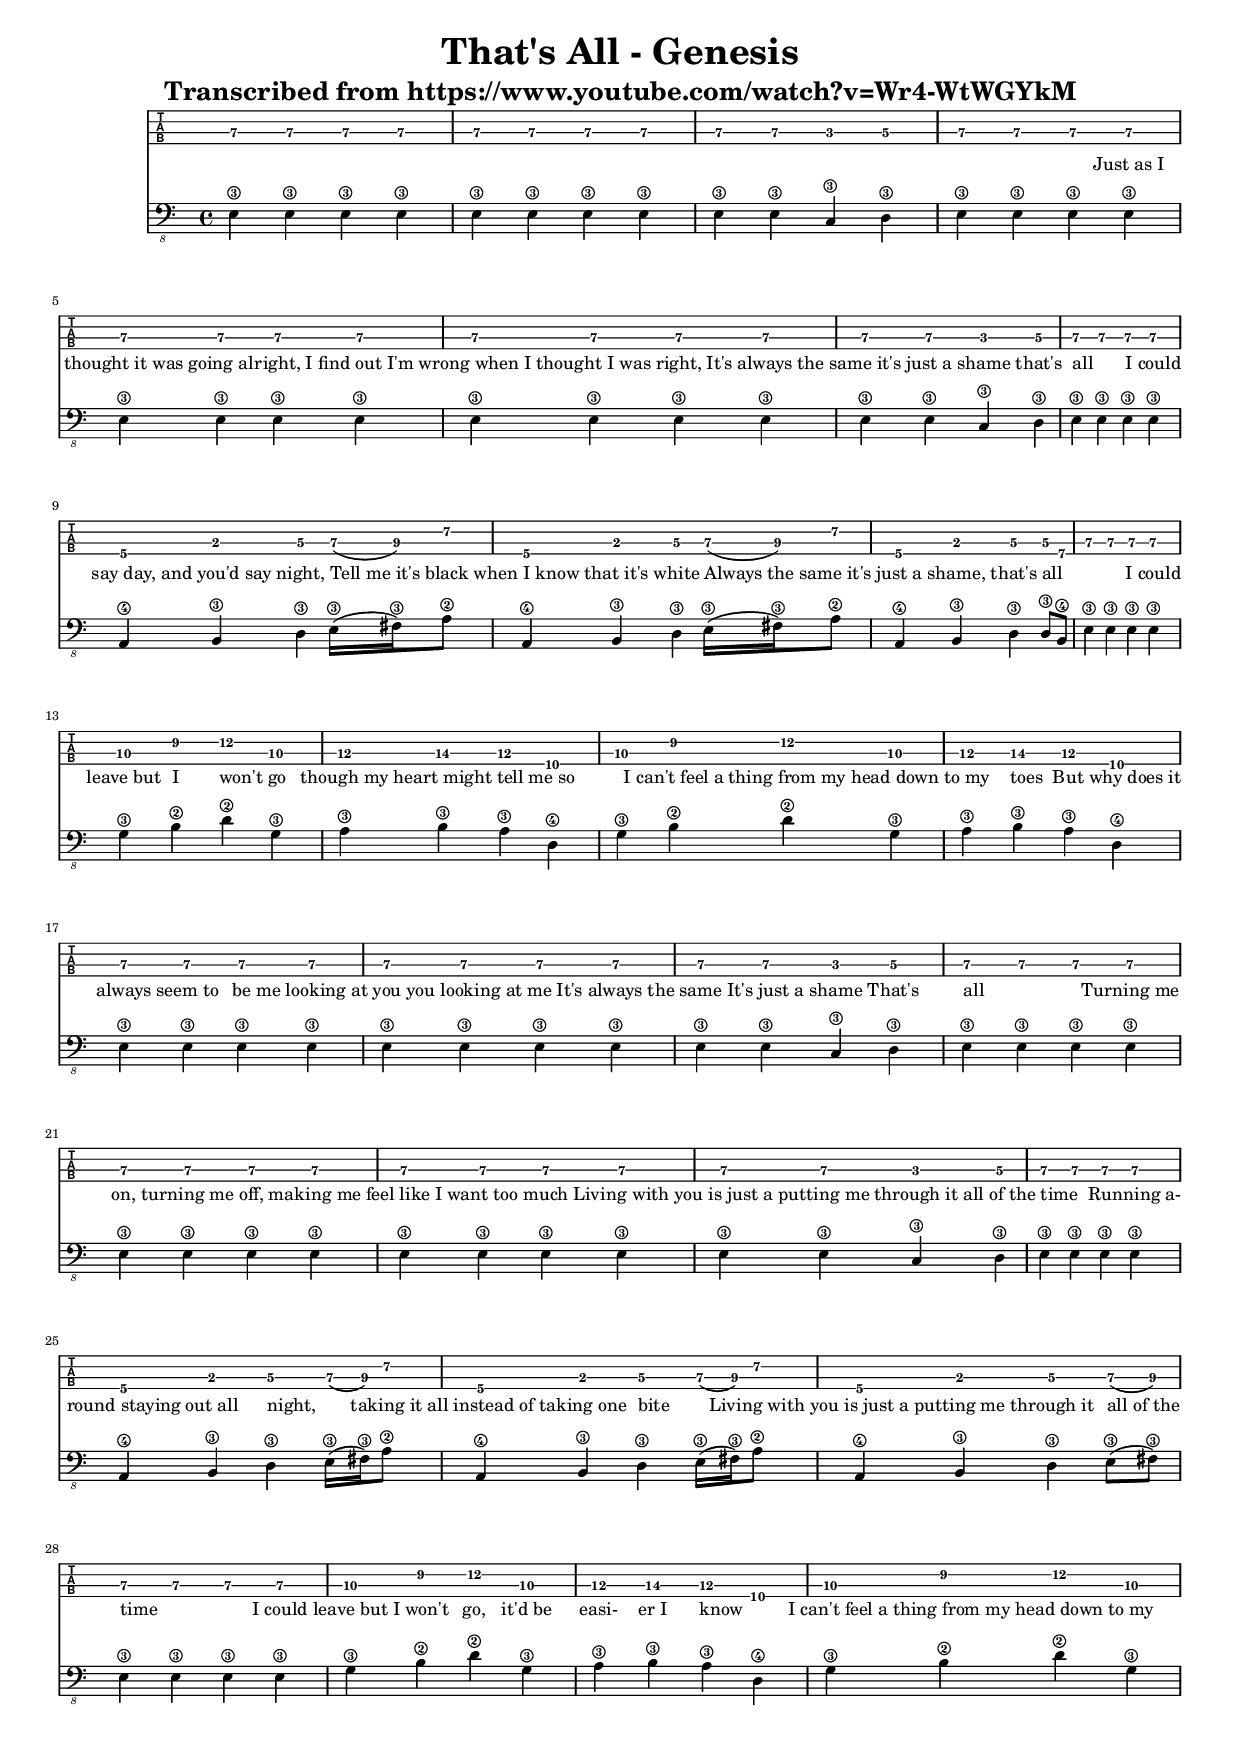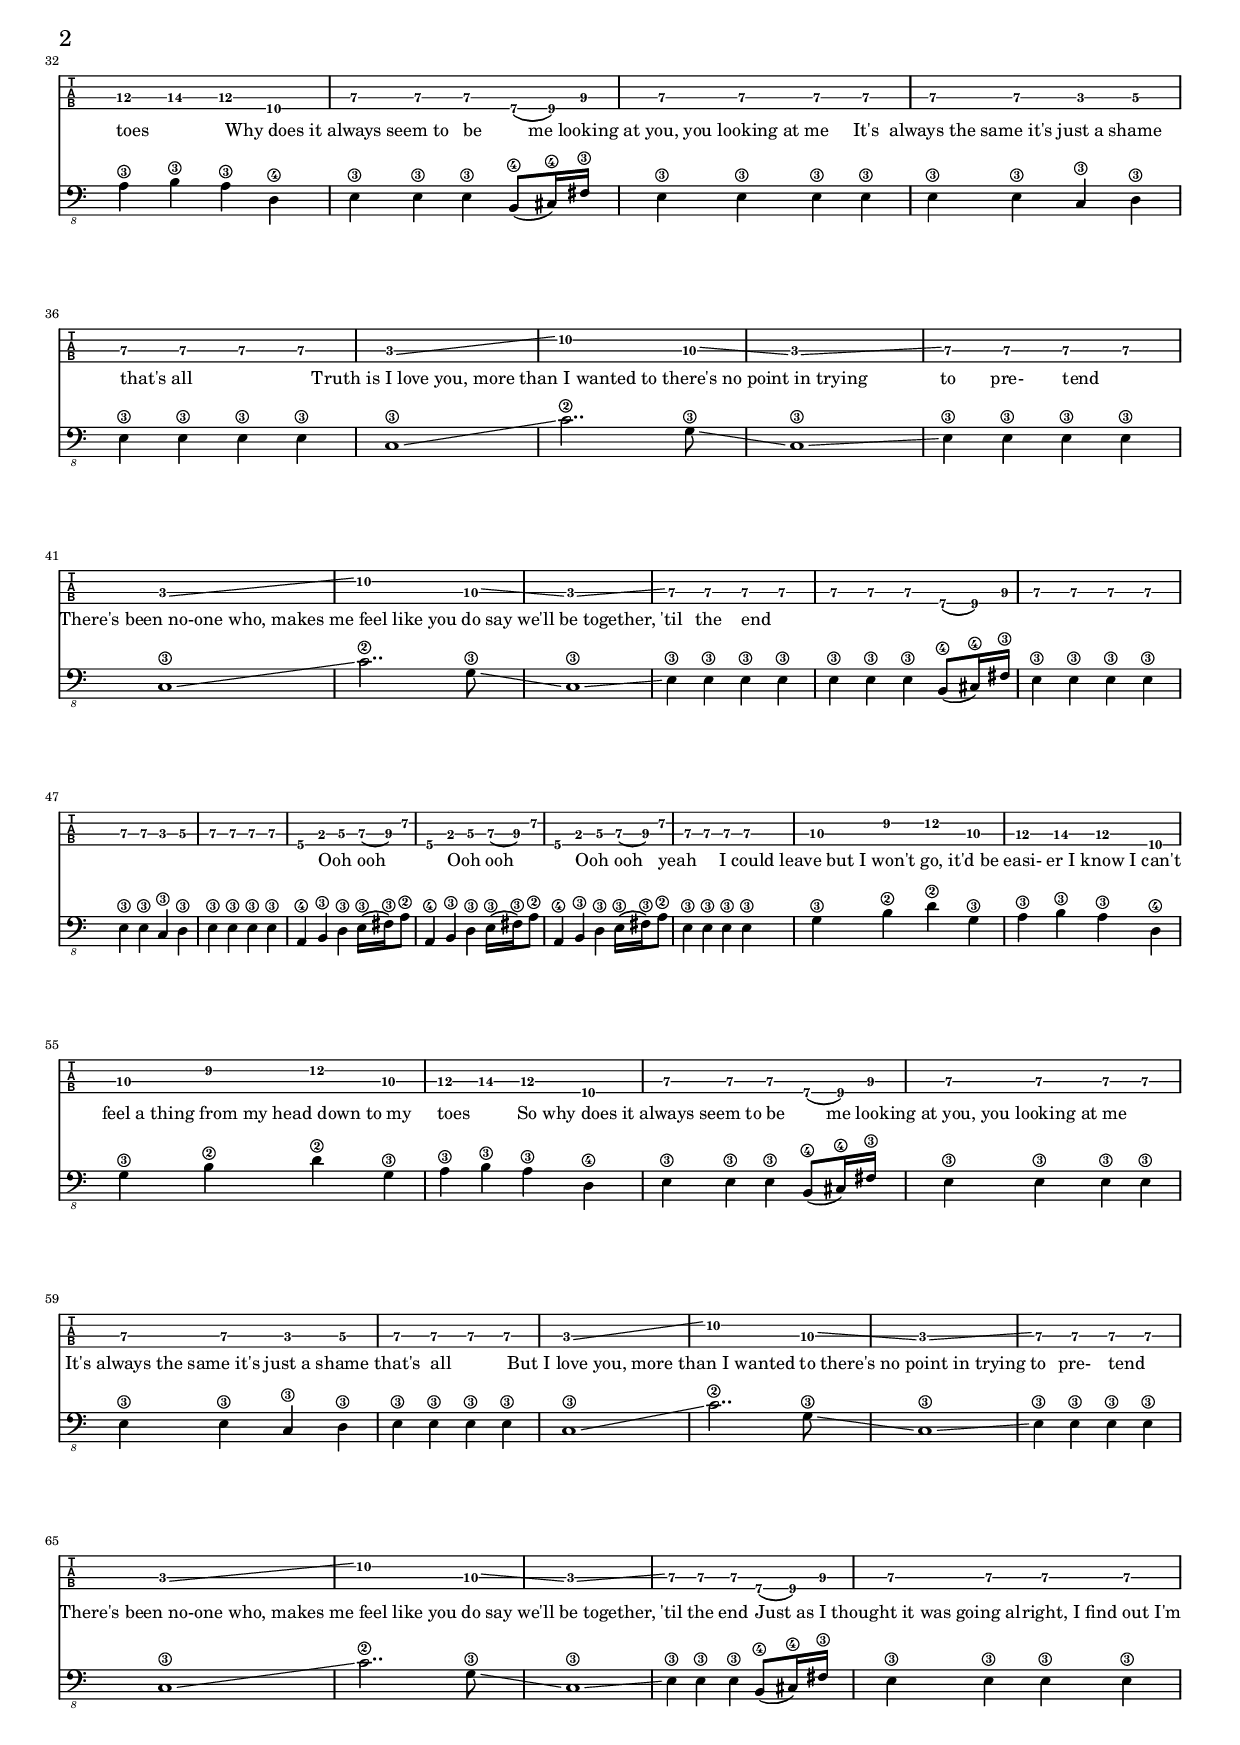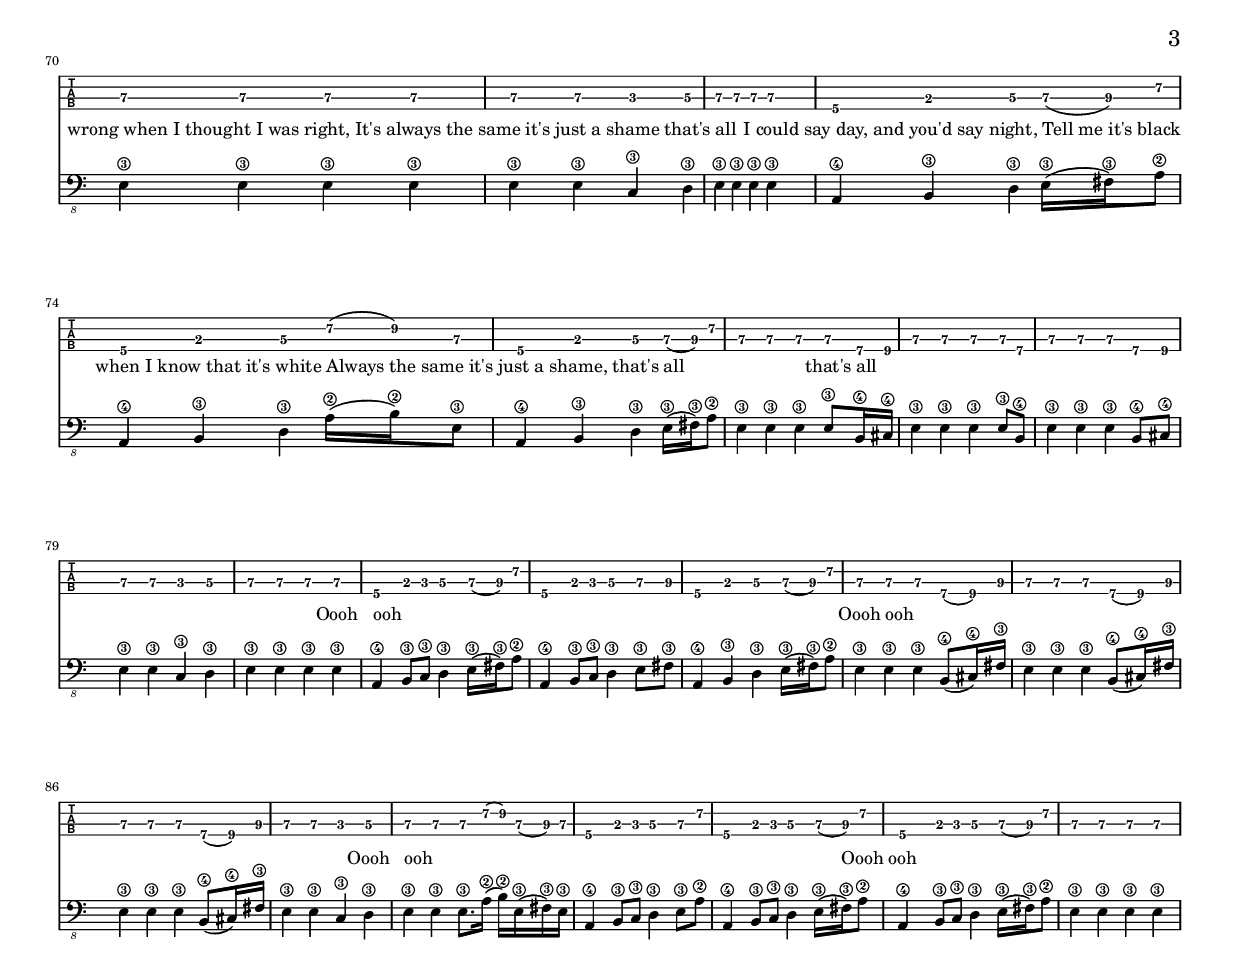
\version "2.16.0"  % necessary for upgrading to future LilyPond versions.


\header{
  
title = "That's All - Genesis"
  
subtitle = "Transcribed from https://www.youtube.com/watch?v=Wr4-WtWGYkM"
}

%emptymusic = {
 % \repeat unfold 10 % Change this for more lines.
 % { s1\break }
%}

\score {
	
<<
		
\new TabStaff 
\new TabVoice = "voice" 
%\with {stringTunings = #bass-tuning} 
{
		  
\set Staff.midiInstrument = #"electric bass (finger)"
			
\clef moderntab
	
\set TabStaff.stringTunings = #bass-tuning
\relative c, {
e\3 e\3 e\3 e\3 
			  
e\3 e\3 e\3 e\3 
			  
e\3 e\3 c\3 d\3 
			  
e\3 e\3 e\3 e\3 %\break
			  
e\3 e\3 e\3 e\3 
			  
e\3 e\3 e\3 e\3 
			  
e\3 e\3 c\3 d\3 
			  
e\3 e\3 e\3 e\3 %\break
			  
a,\4 b\3 d\3 e16\3 (fis16\3) a8\2 
			  
a,4\4 b\3 d\3 e16\3 (fis16\3) a8\2 
			  
a,4\4 b\3 d\3 d8\3 b\4
			  
e4\3 e\3 e\3 e\3 %\break

g\3  b\2 d\2 g,\3

a\3 b\3 a\3 d,\4

g\3 b\2 d\2 g,\3

a\3 b\3 a\3 d,\4 %\break

e\3 e\3 e\3 e\3 
			  
e\3 e\3 e\3 e\3 
			  
e\3 e\3 c\3 d\3 
			  
e\3 e\3 e\3 e\3 %\break

e\3 e\3 e\3 e\3 
			  
e\3 e\3 e\3 e\3 
			  
e\3 e\3 c\3 d\3 
			  
e\3 e\3 e\3 e\3 %\break

a,\4 b\3 d\3 e16\3 (fis16\3) a8\2 
			  
a,4\4 b\3 d\3 e16\3 (fis16\3) a8\2 
			  
a,4\4 b\3 d\3 e8\3 (fis\3)
			  
e4\3 e\3 e\3 e\3 %\break

g\3  b\2 d\2 g,\3

a\3 b\3 a\3 d,\4

g\3 b\2 d\2 g,\3

a\3 b\3 a\3 d,\4 %\break

e4\3 e\3 e\3 b8\4 (cis16\4) fis16\3 %g8\3

%e4\3 e\3 e8\3 b8\4 d16\4 (fis16\3) g8\3 % this is what we had before - not right

e4\3 e\3 e\3 e\3 
			  
e\3 e\3 c\3 d\3 
			  
e\3 e\3 e\3 e\3 %\break

c1\3 \glissando  
c'2..\2  g8\3 \glissando
c,1\3 \glissando
e4\3 e\3 e\3 e\3 %\break

c1\3 \glissando  
c'2..\2  g8\3 \glissando
c,1\3 \glissando
e4\3 e\3 e\3 e\3 %\break

e4\3 e\3 e\3 b8\4 (cis16\4) fis16\3

e4\3 e\3 e\3 e\3 
			  
e\3 e\3 c\3 d\3 
			  
e\3 e\3 e\3 e\3 %\break

a,\4 b\3 d\3 e16\3 (fis16\3) a8\2 

a,4\4 b\3 d\3 e16\3 (fis16\3) a8\2 

a,4\4 b\3 d\3 e16\3 (fis16\3) a8\2 

e4\3 e\3 e\3 e\3  %\break

g\3  b\2 d\2 g,\3

a\3 b\3 a\3 d,\4

g\3 b\2 d\2 g,\3

a\3 b\3 a\3 d,\4 %\break

e4\3 e\3 e\3 b8\4 (cis16\4) fis16\3

e4\3 e\3 e\3 e\3 
			  
e\3 e\3 c\3 d\3 
			  
e\3 e\3 e\3 e\3 %\break


c1\3 \glissando  
c'2..\2  g8\3 \glissando
c,1\3 \glissando
e4\3 e\3 e\3 e\3 %\break

c1\3 \glissando  
c'2..\2  g8\3 \glissando
c,1\3 \glissando
e4\3 e\3 e\3 b8\4 (cis16\4) fis16\3 %\break

e4\3 e\3 e\3 e\3 
			  
e\3 e\3 e\3 e\3 
			  
e\3 e\3 c\3 d\3 
			  
e\3 e\3 e\3 e\3 %\break

a,\4 b\3 d\3 e16\3 (fis16\3) a8\2 

a,4\4 b\3 d\3 a'16\2 (b16\2) e,8\3 

a,4\4 b\3 d\3 e16\3 (fis16\3) a8\2 

e4\3 e\3 e\3 e8\3 b16\4 cis16\4 %\break

e4\3 e\3 e\3 e8\3 b8\4

e4\3 e\3 e\3 b8\4 cis8\4

e4\3 e\3 c\3 d\3

e\3 e\3 e\3 e\3 %\break

a,\4 b8\3 c8\3 d4\3 e16\3 (fis16\3) a8\2

a,4\4 b8\3 c8\3 d4\3 e8\3 fis8\3

a,4\4 b\3 d4\3 e16\3 (fis16\3) a8\2

e4\3 e\3 e\3 b8\4 (cis16\4) fis16\3 %\break

e4\3 e\3 e\3 b8\4 (cis16\4) fis16\3

e4\3 e\3 e\3 b8\4 (cis16\4) fis16\3

e4\3 e\3 c\3 d\3 

e4\3 e\3 e8.\3 a16\2 (b16\2) e,16\3 (fis16\3) e16\3

a,4\4 b8\3 c8\3 d4\3 e8\3 a8\2

a,4\4 b8\3 c8\3 d4\3 e16\3 (fis16\3) a8\2

a,4\4 b8\3 c8\3 d4\3 e16\3 (fis16\3) a8\2

e4\3 e\3 e\3 e\3			  
}		  
}


\new Lyrics \lyricsto "voice" \lyricmode { 
		
_ _ _ _ _ _ _ _ _ _ _ _ _ _ _ 
		
Just_as_I thought_it_was going_al -- right, 
		
I_find_out_I'm wrong_when_I thought_I_was right, 
		
It's_always_the same_it's just_a shame that's 
		
all _ _ 
		
I_could say_day, and_you'd_say night, 
		
Tell_me_it's black when_I_know that_it's white
		
Always_the same_it's just_a shame, 
		
that's all _ _ _ _
		
I_could leave_but I won't_go _
		
though_my heart_might tell_me_so _ _
		
I_can't_feel_a thing_from_my head_down to_my 
		
toes _ But_why_does_it 

always seem_to be

me_looking_at you
 
you_looking_at me

It's_always_the same

It's_just_a shame That's 

all _ _ 
	
Turning_me on, turning_me off, making_me feel_like_I want_too much
Living_with you_is_just_a putting_me through_it all_of_the time _ _  Running_a-  
round_staying out_all night, _ 

taking_it all_instead_of taking_one bite _
        
Living_with you_is_just_a putting_me through_it all_of_the time _ _ 

I_could leave_but I_won't go, 
it'd_be easi- er_I know _

I_can't_feel a_thing_from_my head_down to_my toes _ _

Why_does_it always seem_to be _ 

me_looking_at you, you_looking_at me
It's always_the same_it's just_a shame that's_all _ _ _ 

Truth_is_I_love_you, 
more_than_I_wanted_to 
there's no_point_in_trying to pre- tend _
There's_been_no-one_who, 
makes_me_feel_like_you do
say_we'll_be_together, 
'til the end _

_ _ _ _ _ _ _
_ _ _ _
_ _ _ _

_ _ _  Ooh_ooh _ _

_ _  Ooh_ooh  _

_ _ _ Ooh_ooh  _

_ yeah _ _ _

I_could leave_but I_won't go, 
it'd_be easi- er_I know

I_can't feel_a thing_from_my head_down to_my toes _ So 

why_does_it always seem_to be _
me_looking at_you, you_looking_at me _
It's_always_the same_it's just_a shame that's all _ _

But_I_love_you, 
more_than_I_wanted to 
there's_no_point_in_trying 
to pre- tend _
There's_been_no-one_who, 
makes_me_feel_like_you do
say_we'll_be_together, 
'til the end 

Just_as I thought_it_was going_al -- right, 
		
I_find_out_I'm wrong_when_I thought_I_was right, 
		
It's_always_the same_it's just_a shame that's 
		
all _ _
		
I_could say_day, and_you'd_say night, 
		
Tell_me_it's black when_I know_that it's_white
		
Always_the same_it's just_a shame, 
		
that's all _ _ _ _
that's all _ _

_ _ _ _

_ _ _ _
_ _ _ _
_ _ _ _
Oooh ooh

_ _ _ _

_ _ _ _
_ _ _ _
_ _ _ _
Oooh ooh

_ _ _ _

_ _ _ _
_ _ _ _
_ _ _ _
Oooh ooh
_ _ _ _

_ _ _ _
_ _ _ _
_ _ _ _
Oooh ooh

}		  



\new Staff \with {
stringTunings = #bass-tuning
	} 
{\set Staff.midiInstrument = #"electric bass (finger)"
			
\clef "bass_8"
			
\relative c, {
e\3 e\3 e\3 e\3 
			  
e\3 e\3 e\3 e\3 
			  
e\3 e\3 c\3 d\3 
			  
e\3 e\3 e\3 e\3 %\break
			  
e\3 e\3 e\3 e\3 
			  
e\3 e\3 e\3 e\3 
			  
e\3 e\3 c\3 d\3 
			  
e\3 e\3 e\3 e\3 %\break
			  
a,\4 b\3 d\3 e16\3 (fis16\3) a8\2 
			  
a,4\4 b\3 d\3 e16\3 (fis16\3) a8\2 
			  
a,4\4 b\3 d\3 d8\3 b\4
			  
e4\3 e\3 e\3 e\3 %\break

g\3  b\2 d\2 g,\3

a\3 b\3 a\3 d,\4

g\3 b\2 d\2 g,\3

a\3 b\3 a\3 d,\4 %\break

e\3 e\3 e\3 e\3 
			  
e\3 e\3 e\3 e\3 
			  
e\3 e\3 c\3 d\3 
			  
e\3 e\3 e\3 e\3 %\break

e\3 e\3 e\3 e\3 
			  
e\3 e\3 e\3 e\3 
			  
e\3 e\3 c\3 d\3 
			  
e\3 e\3 e\3 e\3 %\break

a,\4 b\3 d\3 e16\3 (fis16\3) a8\2 
			  
a,4\4 b\3 d\3 e16\3 (fis16\3) a8\2 
			  
a,4\4 b\3 d\3 e8\3 (fis\3)
			  
e4\3 e\3 e\3 e\3 %\break

g\3  b\2 d\2 g,\3

a\3 b\3 a\3 d,\4

g\3 b\2 d\2 g,\3

a\3 b\3 a\3 d,\4 %\break

e4\3 e\3 e\3 b8\4 (cis16\4) fis16\3 %g8\3

%e4\3 e\3 e8\3 b8\4 d16\4 (fis16\3) g8\3 % this is what we had before - not right

e4\3 e\3 e\3 e\3 
			  
e\3 e\3 c\3 d\3 
			  
e\3 e\3 e\3 e\3 %\break

c1\3 \glissando  
c'2..\2  g8\3 \glissando
c,1\3 \glissando
e4\3 e\3 e\3 e\3 %\break

c1\3 \glissando  
c'2..\2  g8\3 \glissando
c,1\3 \glissando
e4\3 e\3 e\3 e\3 %\break

e4\3 e\3 e\3 b8\4 (cis16\4) fis16\3

e4\3 e\3 e\3 e\3 
			  
e\3 e\3 c\3 d\3 
			  
e\3 e\3 e\3 e\3 %\break

a,\4 b\3 d\3 e16\3 (fis16\3) a8\2 

a,4\4 b\3 d\3 e16\3 (fis16\3) a8\2 

a,4\4 b\3 d\3 e16\3 (fis16\3) a8\2 

e4\3 e\3 e\3 e\3  %\break

g\3  b\2 d\2 g,\3

a\3 b\3 a\3 d,\4

g\3 b\2 d\2 g,\3

a\3 b\3 a\3 d,\4 %\break

e4\3 e\3 e\3 b8\4 (cis16\4) fis16\3

e4\3 e\3 e\3 e\3 
			  
e\3 e\3 c\3 d\3 
			  
e\3 e\3 e\3 e\3 %\break


c1\3 \glissando  
c'2..\2  g8\3 \glissando
c,1\3 \glissando
e4\3 e\3 e\3 e\3 %\break

c1\3 \glissando  
c'2..\2  g8\3 \glissando
c,1\3 \glissando
e4\3 e\3 e\3 b8\4 (cis16\4) fis16\3 %\break

e4\3 e\3 e\3 e\3 
			  
e\3 e\3 e\3 e\3 
			  
e\3 e\3 c\3 d\3 
			  
e\3 e\3 e\3 e\3 %\break

a,\4 b\3 d\3 e16\3 (fis16\3) a8\2 

a,4\4 b\3 d\3 a'16\2 (b16\2) e,8\3 

a,4\4 b\3 d\3 e16\3 (fis16\3) a8\2 

e4\3 e\3 e\3 e8\3 b16\4 cis16\4 %\break

e4\3 e\3 e\3 e8\3 b8\4

e4\3 e\3 e\3 b8\4 cis8\4

e4\3 e\3 c\3 d\3

e\3 e\3 e\3 e\3 %\break

a,\4 b8\3 c8\3 d4\3 e16\3 (fis16\3) a8\2

a,4\4 b8\3 c8\3 d4\3 e8\3 fis8\3

a,4\4 b\3 d4\3 e16\3 (fis16\3) a8\2

e4\3 e\3 e\3 b8\4 (cis16\4) fis16\3 %\break

e4\3 e\3 e\3 b8\4 (cis16\4) fis16\3

e4\3 e\3 e\3 b8\4 (cis16\4) fis16\3

e4\3 e\3 c\3 d\3 

e4\3 e\3 e8.\3 a16\2 (b16\2) e,16\3 (fis16\3) e16\3

a,4\4 b8\3 c8\3 d4\3 e8\3 a8\2

a,4\4 b8\3 c8\3 d4\3 e16\3 (fis16\3) a8\2

a,4\4 b8\3 c8\3 d4\3 e16\3 (fis16\3) a8\2

e4\3 e\3 e\3 e\3			  
}
} 


		


>>

\layout{
#(layout-set-staff-size 14)
}

\midi{\tempo 4 = 90}

}	
